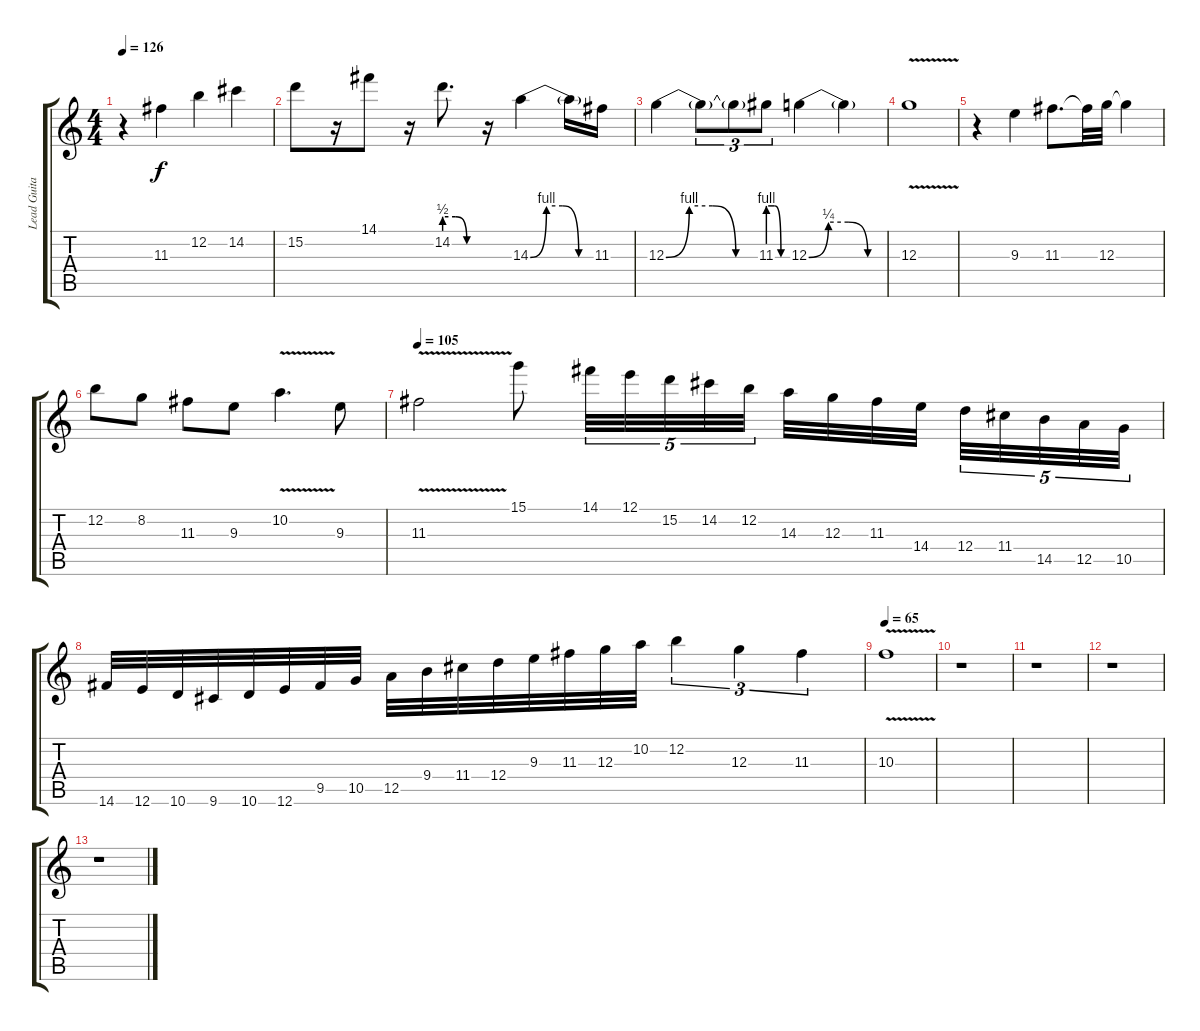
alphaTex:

\track ("Lead Guitar" "Lead Guita") {instrument distortionguitar}
\staff {score tabs}
\tuning (E4 B3 G3 D3 A2 E2) {hide}
\ts (4 4)
\tempo 126
\clef g2
\ks c
r.4{dy f} 11.3.4 12.2.4 14.2.4 |
15.2.8 r.16 14.1.8 r.16 14.2{be (custom 0 2 20 2 40 0 60 0)}.8{d} r.16 14.3{be (custom 0 0 15 4 30 4 45 0 60 0)}.4 14.3{t}.16 11.3.16 |
12.3{be (custom 0 0 15 4 30 4 45 0 60 0)}.4 12.3{t}.8{tu (3 2)} 12.3{t}.8{tu (3 2)} 11.3{be (custom 0 4 20 4 40 0 60 0)}.8{tu (3 2)} 12.3{be (custom 0 0 15 1 30 1 45 0 60 0)}.4 12.3{t}.4 |
12.3{v}.1 |
r.4 9.3.4 11.3.8{d} 11.3{t}.32 12.3.32 12.3{t}.4 |
12.2.8 8.2.8 11.3.8 9.3.8 10.2{v}.4{d} 9.3.8 |
\tempo 105
11.3{v}.2 15.1.8 14.1.32{tu (5 4)} 12.1.32{tu (5 4)} 15.2.32{tu (5 4)} 14.2.32{tu (5 4)} 12.2.32{tu (5 4)} 14.3.32 12.3.32 11.3.32 14.4.32{beam splitsecondary} 12.4.32{tu (5 4)} 11.4.32{tu (5 4)} 14.5.32{tu (5 4)} 12.5.32{tu (5 4)} 10.5.32{tu (5 4)} |
14.6.32 12.6.32 10.6.32 9.6.32 10.6.32 12.6.32 9.5.32 10.5.32 12.5.32 9.4.32 11.4.32 12.4.32 9.3.32 11.3.32 12.3.32 10.2.32 12.2.4{tu (3 2)} 12.3.4{tu (3 2)} 11.3.4{tu (3 2)} |
\tempo 65
10.3{v}.1 |
r.1{volume 8} |
r.1{volume 1} |
r.1 |
r.1
